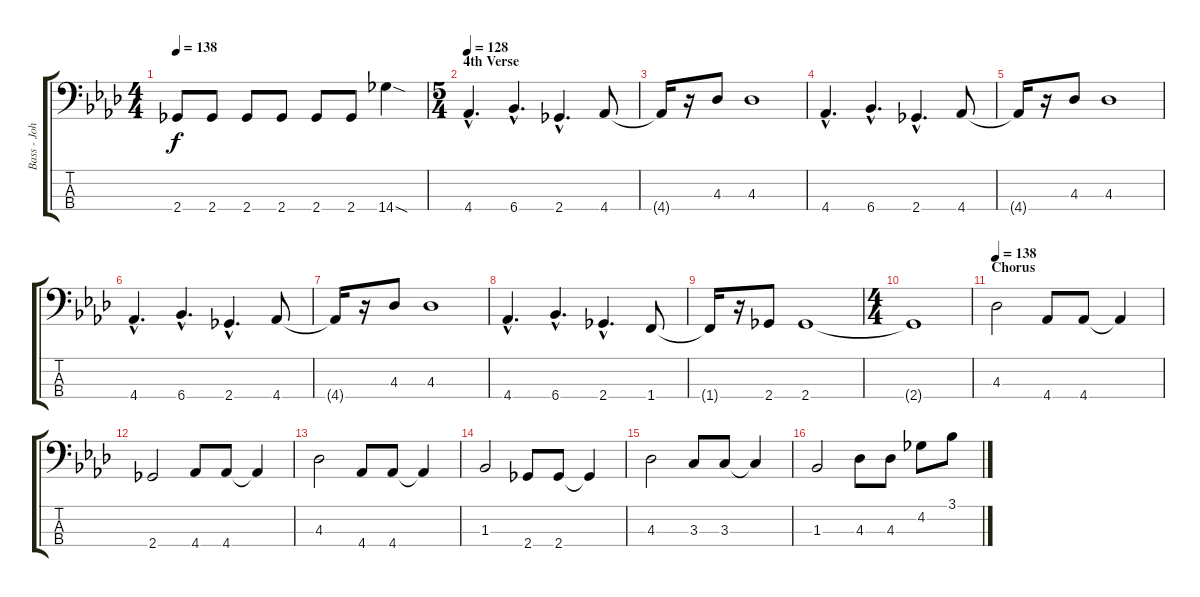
\track ("Bass - John Wetton" "Bass - Joh") {instrument electricbasspick}
\staff {score tabs}
\tuning (G2 D2 A1 E1) {hide}
\ts (4 4)
\tempo 138
\clef f4
\ks ab
2.4.8{dy f} 2.4.8 2.4.8 2.4.8 2.4.8 2.4.8 14.4{sod}.4 |
\ts (5 4)
\section ("" "4th Verse")
\tempo 128
4.4{hac}.4{d} 6.4{hac}.4{d} 2.4{hac}.4{d} 4.4.8 |
4.4{t}.16 r.16 4.3.8 4.3.1 |
4.4{hac}.4{d} 6.4{hac}.4{d} 2.4{hac}.4{d} 4.4.8 |
4.4{t}.16 r.16 4.3.8 4.3.1 |
4.4{hac}.4{d} 6.4{hac}.4{d} 2.4{hac}.4{d} 4.4.8 |
4.4{t}.16 r.16 4.3.8 4.3.1 |
4.4{hac}.4{d} 6.4{hac}.4{d} 2.4{hac}.4{d} 1.4.8 |
1.4{t}.16 r.16 2.4.8 2.4.1 |
\ts (4 4)
2.4{t}.1 |
\section ("" "Chorus")
\tempo 138
4.3.2 4.4.8 4.4.8 4.4{t}.4 |
2.4.2 4.4.8 4.4.8 4.4{t}.4 |
4.3.2 4.4.8 4.4.8 4.4{t}.4 |
1.3.2 2.4.8 2.4.8 2.4{t}.4 |
4.3.2 3.3.8 3.3.8 3.3{t}.4 |
1.3.2 4.3.8 4.3.8 4.2.8 3.1.8
